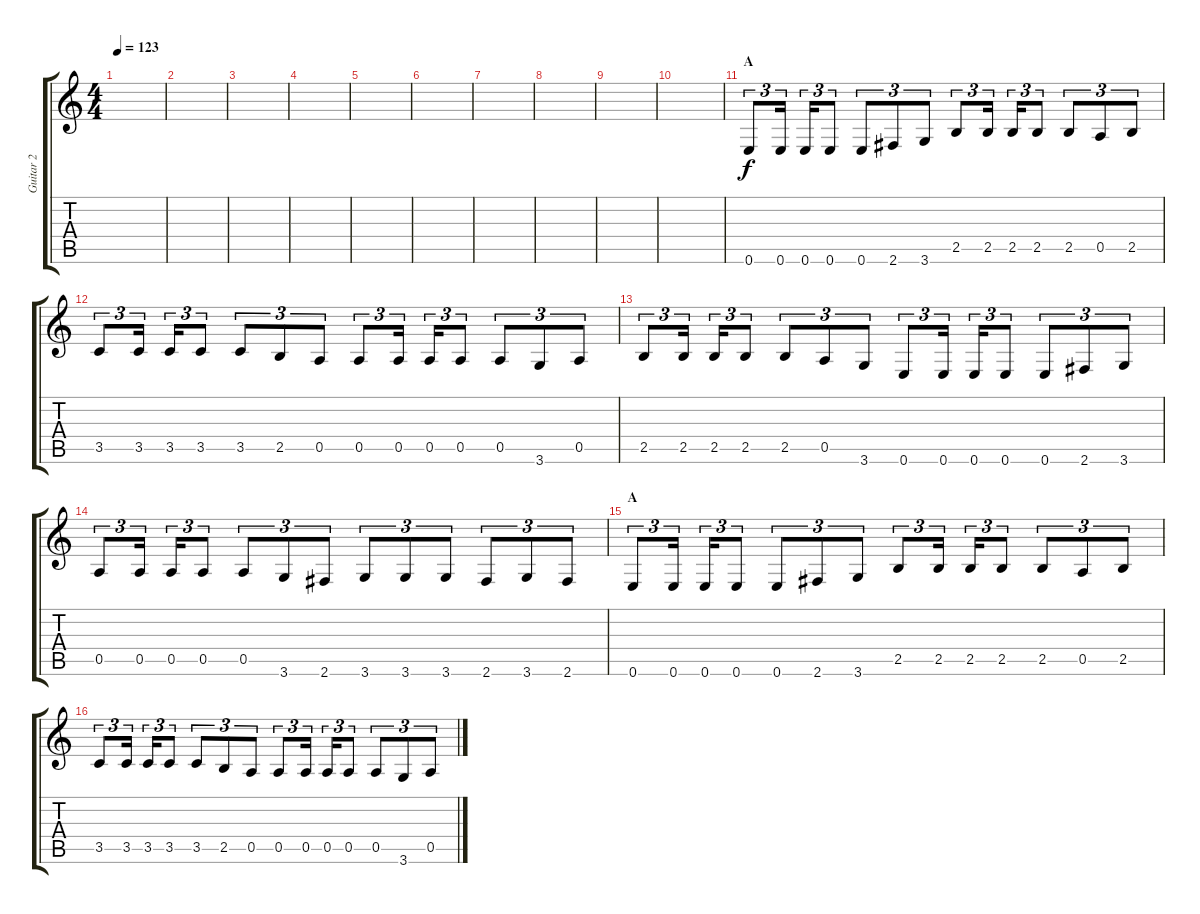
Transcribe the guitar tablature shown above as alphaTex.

\track ("Guitar 2" "Guitar 2") {instrument distortionguitar}
\staff {score tabs}
\tuning (E4 B3 G3 D3 A2 E2) {hide}
\ts (4 4)
\tempo 123
\clef g2
\ks c
|
|
|
|
|
|
|
|
|
|
\section ("" "A")
0.6.8{tu (3 2)} 0.6.16{tu (3 2)} 0.6.16{tu (3 2)} 0.6.8{tu (3 2)} 0.6.8{tu (3 2)} 2.6.8{tu (3 2)} 3.6.8{tu (3 2)} 2.5.8{tu (3 2)} 2.5.16{tu (3 2)} 2.5.16{tu (3 2)} 2.5.8{tu (3 2)} 2.5.8{tu (3 2)} 0.5.8{tu (3 2)} 2.5.8{tu (3 2)} |
3.5.8{tu (3 2)} 3.5.16{tu (3 2)} 3.5.16{tu (3 2)} 3.5.8{tu (3 2)} 3.5.8{tu (3 2)} 2.5.8{tu (3 2)} 0.5.8{tu (3 2)} 0.5.8{tu (3 2)} 0.5.16{tu (3 2)} 0.5.16{tu (3 2)} 0.5.8{tu (3 2)} 0.5.8{tu (3 2)} 3.6.8{tu (3 2)} 0.5.8{tu (3 2)} |
2.5.8{tu (3 2)} 2.5.16{tu (3 2)} 2.5.16{tu (3 2)} 2.5.8{tu (3 2)} 2.5.8{tu (3 2)} 0.5.8{tu (3 2)} 3.6.8{tu (3 2)} 0.6.8{tu (3 2)} 0.6.16{tu (3 2)} 0.6.16{tu (3 2)} 0.6.8{tu (3 2)} 0.6.8{tu (3 2)} 2.6.8{tu (3 2)} 3.6.8{tu (3 2)} |
0.5.8{tu (3 2)} 0.5.16{tu (3 2)} 0.5.16{tu (3 2)} 0.5.8{tu (3 2)} 0.5.8{tu (3 2)} 3.6.8{tu (3 2)} 2.6.8{tu (3 2)} 3.6.8{tu (3 2)} 3.6.8{tu (3 2)} 3.6.8{tu (3 2)} 2.6.8{tu (3 2)} 3.6.8{tu (3 2)} 2.6.8{tu (3 2)} |
\section ("" "A")
0.6.8{tu (3 2)} 0.6.16{tu (3 2)} 0.6.16{tu (3 2)} 0.6.8{tu (3 2)} 0.6.8{tu (3 2)} 2.6.8{tu (3 2)} 3.6.8{tu (3 2)} 2.5.8{tu (3 2)} 2.5.16{tu (3 2)} 2.5.16{tu (3 2)} 2.5.8{tu (3 2)} 2.5.8{tu (3 2)} 0.5.8{tu (3 2)} 2.5.8{tu (3 2)} |
3.5.8{tu (3 2)} 3.5.16{tu (3 2)} 3.5.16{tu (3 2)} 3.5.8{tu (3 2)} 3.5.8{tu (3 2)} 2.5.8{tu (3 2)} 0.5.8{tu (3 2)} 0.5.8{tu (3 2)} 0.5.16{tu (3 2)} 0.5.16{tu (3 2)} 0.5.8{tu (3 2)} 0.5.8{tu (3 2)} 3.6.8{tu (3 2)} 0.5.8{tu (3 2)}
